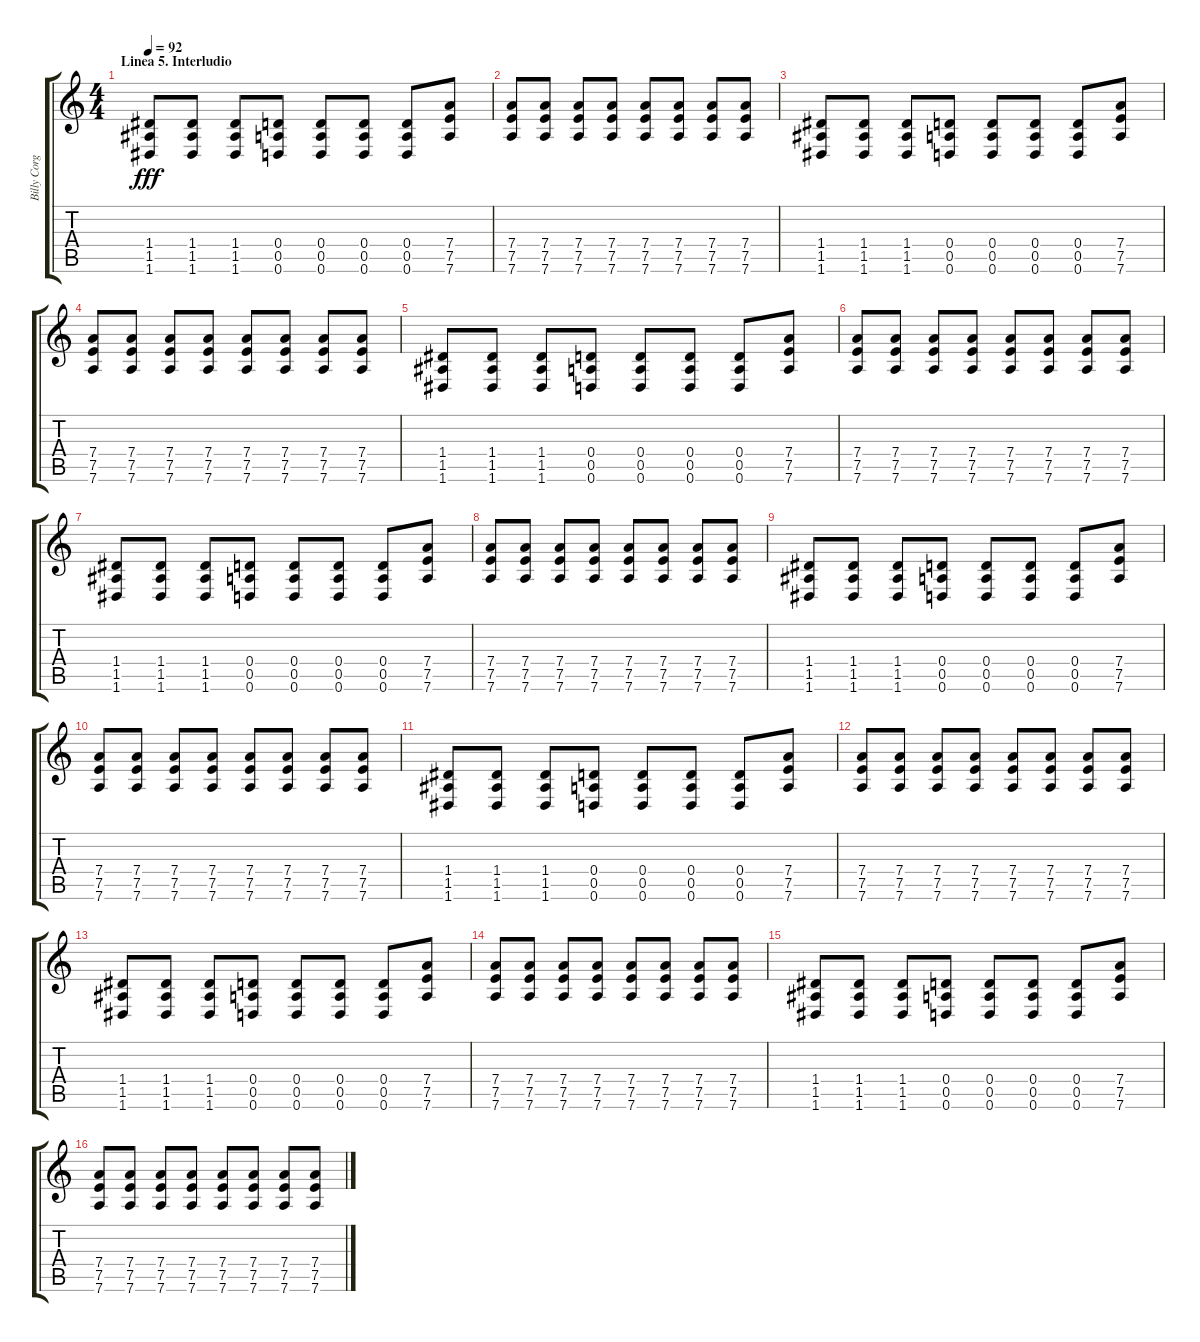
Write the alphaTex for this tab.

\track ("Billy Corgan" "Billy Corg") {instrument distortionguitar}
\staff {score tabs}
\tuning (E4 B3 G3 D3 A2 D2) {hide}
\ts (4 4)
\section ("" "Linea 5. Interludio")
\tempo 92
\clef g2
\ks c
(1.4 1.5 1.6).8{dy fff} (1.4 1.5 1.6).8 (1.4 1.5 1.6).8 (0.4 0.5 0.6).8 (0.4 0.5 0.6).8 (0.4 0.5 0.6).8 (0.4 0.5 0.6).8 (7.4 7.5 7.6).8 |
(7.4 7.5 7.6).8 (7.4 7.5 7.6).8 (7.4 7.5 7.6).8 (7.4 7.5 7.6).8 (7.4 7.5 7.6).8 (7.4 7.5 7.6).8 (7.4 7.5 7.6).8 (7.4 7.5 7.6).8 |
(1.4 1.5 1.6).8 (1.4 1.5 1.6).8 (1.4 1.5 1.6).8 (0.4 0.5 0.6).8 (0.4 0.5 0.6).8 (0.4 0.5 0.6).8 (0.4 0.5 0.6).8 (7.4 7.5 7.6).8 |
(7.4 7.5 7.6).8 (7.4 7.5 7.6).8 (7.4 7.5 7.6).8 (7.4 7.5 7.6).8 (7.4 7.5 7.6).8 (7.4 7.5 7.6).8 (7.4 7.5 7.6).8 (7.4 7.5 7.6).8 |
(1.4 1.5 1.6).8 (1.4 1.5 1.6).8 (1.4 1.5 1.6).8 (0.4 0.5 0.6).8 (0.4 0.5 0.6).8 (0.4 0.5 0.6).8 (0.4 0.5 0.6).8 (7.4 7.5 7.6).8 |
(7.4 7.5 7.6).8 (7.4 7.5 7.6).8 (7.4 7.5 7.6).8 (7.4 7.5 7.6).8 (7.4 7.5 7.6).8 (7.4 7.5 7.6).8 (7.4 7.5 7.6).8 (7.4 7.5 7.6).8 |
(1.4 1.5 1.6).8 (1.4 1.5 1.6).8 (1.4 1.5 1.6).8 (0.4 0.5 0.6).8 (0.4 0.5 0.6).8 (0.4 0.5 0.6).8 (0.4 0.5 0.6).8 (7.4 7.5 7.6).8 |
(7.4 7.5 7.6).8 (7.4 7.5 7.6).8 (7.4 7.5 7.6).8 (7.4 7.5 7.6).8 (7.4 7.5 7.6).8 (7.4 7.5 7.6).8 (7.4 7.5 7.6).8 (7.4 7.5 7.6).8 |
(1.4 1.5 1.6).8 (1.4 1.5 1.6).8 (1.4 1.5 1.6).8 (0.4 0.5 0.6).8 (0.4 0.5 0.6).8 (0.4 0.5 0.6).8 (0.4 0.5 0.6).8 (7.4 7.5 7.6).8 |
(7.4 7.5 7.6).8 (7.4 7.5 7.6).8 (7.4 7.5 7.6).8 (7.4 7.5 7.6).8 (7.4 7.5 7.6).8 (7.4 7.5 7.6).8 (7.4 7.5 7.6).8 (7.4 7.5 7.6).8 |
(1.4 1.5 1.6).8 (1.4 1.5 1.6).8 (1.4 1.5 1.6).8 (0.4 0.5 0.6).8 (0.4 0.5 0.6).8 (0.4 0.5 0.6).8 (0.4 0.5 0.6).8 (7.4 7.5 7.6).8 |
(7.4 7.5 7.6).8 (7.4 7.5 7.6).8 (7.4 7.5 7.6).8 (7.4 7.5 7.6).8 (7.4 7.5 7.6).8 (7.4 7.5 7.6).8 (7.4 7.5 7.6).8 (7.4 7.5 7.6).8 |
(1.4 1.5 1.6).8 (1.4 1.5 1.6).8 (1.4 1.5 1.6).8 (0.4 0.5 0.6).8 (0.4 0.5 0.6).8 (0.4 0.5 0.6).8 (0.4 0.5 0.6).8 (7.4 7.5 7.6).8 |
(7.4 7.5 7.6).8 (7.4 7.5 7.6).8 (7.4 7.5 7.6).8 (7.4 7.5 7.6).8 (7.4 7.5 7.6).8 (7.4 7.5 7.6).8 (7.4 7.5 7.6).8 (7.4 7.5 7.6).8 |
(1.4 1.5 1.6).8 (1.4 1.5 1.6).8 (1.4 1.5 1.6).8 (0.4 0.5 0.6).8 (0.4 0.5 0.6).8 (0.4 0.5 0.6).8 (0.4 0.5 0.6).8 (7.4 7.5 7.6).8 |
(7.4 7.5 7.6).8 (7.4 7.5 7.6).8 (7.4 7.5 7.6).8 (7.4 7.5 7.6).8 (7.4 7.5 7.6).8 (7.4 7.5 7.6).8 (7.4 7.5 7.6).8 (7.4 7.5 7.6).8
